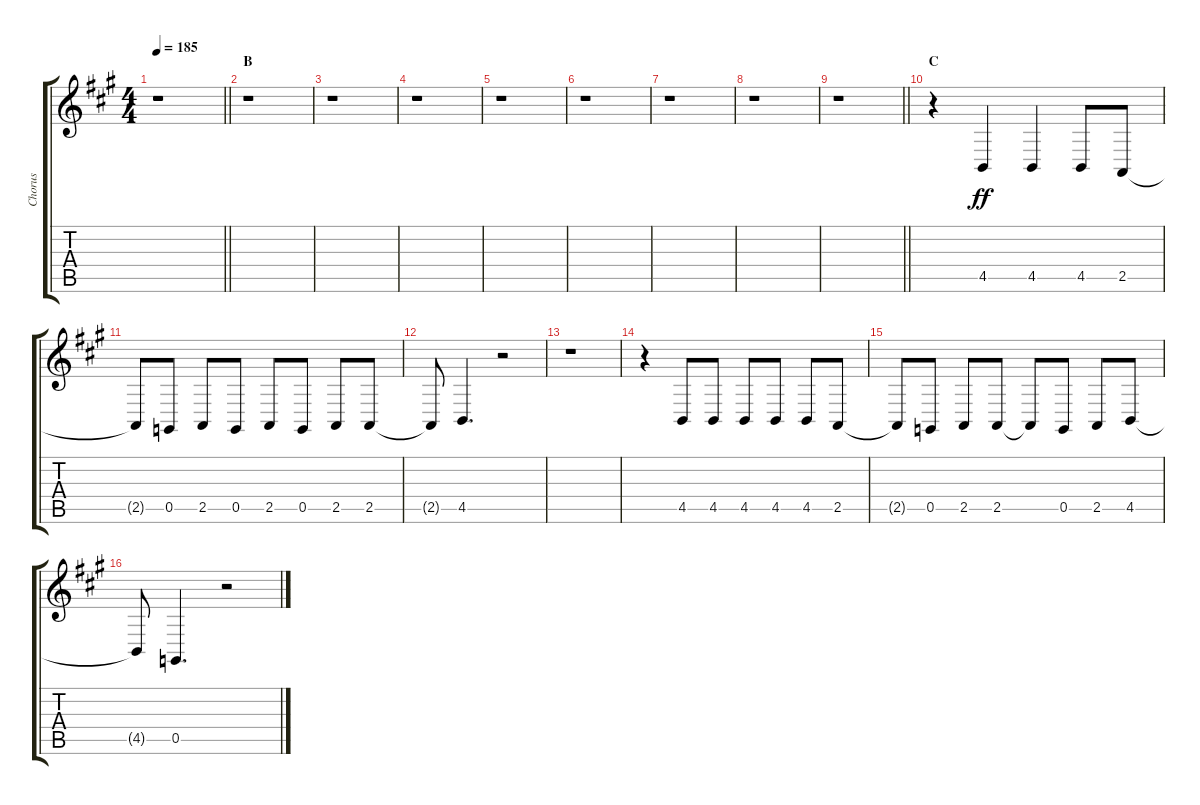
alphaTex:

\track ("Chorus" "Chorus") {instrument voiceoohs}
\staff {score tabs}
\tuning (D4 A3 F3 C3 G2 D2) {hide}
\ts (4 4)
\tempo 185
\clef g2
\barLineRight lightlight
\ks a
r.1{dy ff} |
\section ("" "B")
r.1 |
r.1 |
r.1 |
r.1 |
r.1 |
r.1 |
r.1 |
\barLineRight lightlight
r.1 |
\section ("" "C")
r.4 4.5.4 4.5.4 4.5.8 2.5.8 |
2.5{t}.8 0.5.8 2.5.8 0.5.8 2.5.8 0.5.8 2.5.8 2.5.8 |
2.5{t}.8 4.5.4{d} r.2 |
r.1 |
r.4 4.5.8 4.5.8 4.5.8 4.5.8 4.5.8 2.5.8 |
2.5{t}.8 0.5.8 2.5.8 2.5.8 2.5{t}.8 0.5.8 2.5.8 4.5.8 |
4.5{t}.8 0.5.4{d} r.2
